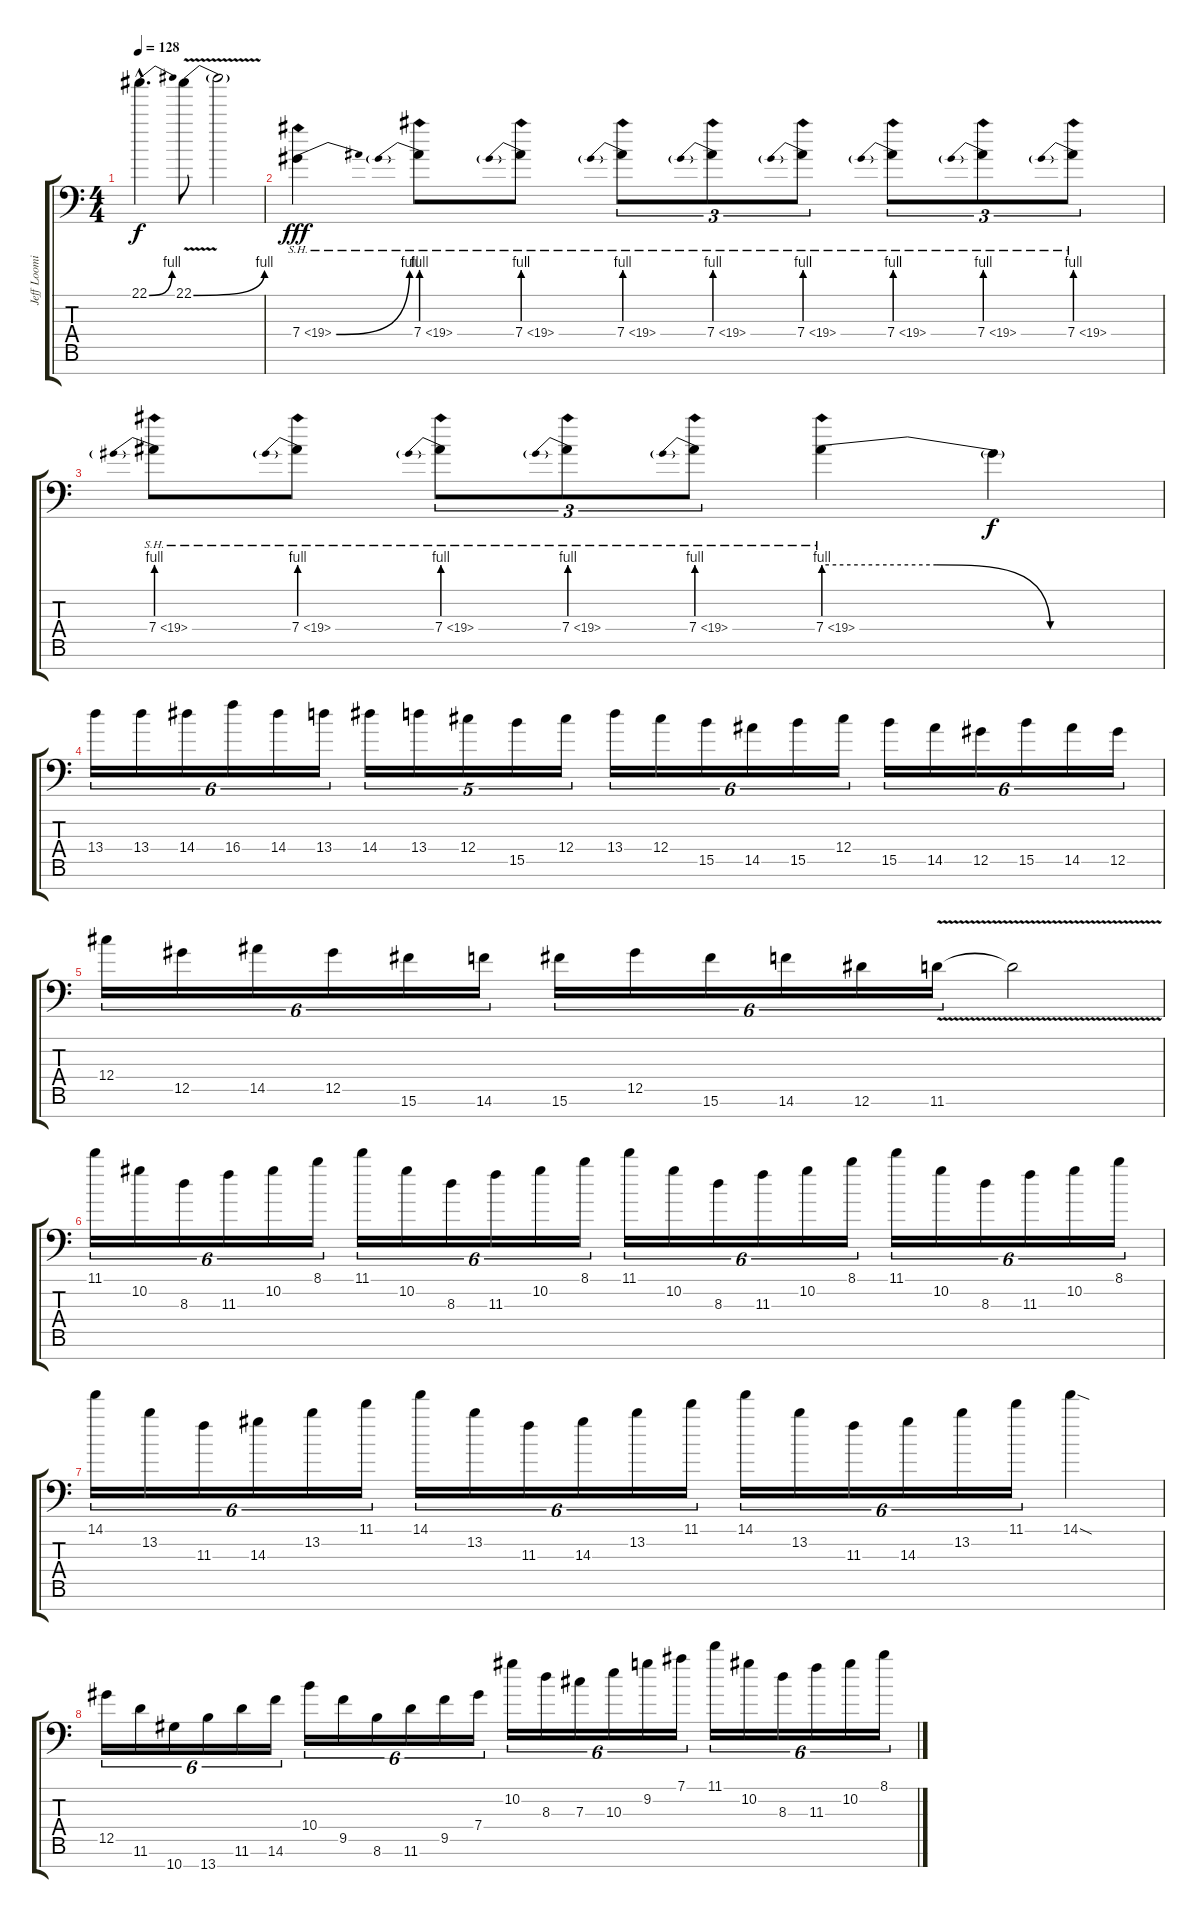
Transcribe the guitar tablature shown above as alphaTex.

\track ("Jeff Loomis Lead" "Jeff Loomi") {instrument distortionguitar}
\staff {score tabs}
\tuning (Eb4 Bb3 Gb3 Db3 Ab2 Eb2 Bb1) {hide}
\ts (4 4)
\tempo 128
\clef f4
\ks c
22.1{be (bend 0 0 60 4) hac}.4{d dy f} 22.1{be (bend 0 0 60 4) v}.8 22.1{t}.2 |
7.4{be (bend 0 0 60 4) sh 12}.4{dy fff} 7.4{be (prebend 0 4 60 4) sh 12}.8 7.4{be (prebend 0 4 60 4) sh 12}.8 7.4{be (prebend 0 4 60 4) sh 12}.8{tu (3 2)} 7.4{be (prebend 0 4 60 4) sh 12}.8{tu (3 2)} 7.4{be (prebend 0 4 60 4) sh 12}.8{tu (3 2)} 7.4{be (prebend 0 4 60 4) sh 12}.8{tu (3 2)} 7.4{be (prebend 0 4 60 4) sh 12}.8{tu (3 2)} 7.4{be (prebend 0 4 60 4) sh 12}.8{tu (3 2)} |
7.4{be (prebend 0 4 60 4) sh 12}.8 7.4{be (prebend 0 4 60 4) sh 12}.8 7.4{be (prebend 0 4 60 4) sh 12}.8{tu (3 2)} 7.4{be (prebend 0 4 60 4) sh 12}.8{tu (3 2)} 7.4{be (prebend 0 4 60 4) sh 12}.8{tu (3 2)} 7.4{be (custom 0 4 20 4 40 0 60 0) sh 12}.4 7.4{t}.4{dy f} |
13.4.16{tu (6 4)} 13.4.16{tu (6 4)} 14.4.16{tu (6 4)} 16.4.16{tu (6 4)} 14.4.16{tu (6 4)} 13.4.16{tu (6 4)} 14.4.16{tu (5 4)} 13.4.16{tu (5 4)} 12.4.16{tu (5 4)} 15.5.16{tu (5 4)} 12.4.16{tu (5 4)} 13.4.16{tu (6 4)} 12.4.16{tu (6 4)} 15.5.16{tu (6 4)} 14.5.16{tu (6 4)} 15.5.16{tu (6 4)} 12.4.16{tu (6 4)} 15.5.16{tu (6 4)} 14.5.16{tu (6 4)} 12.5.16{tu (6 4)} 15.5.16{tu (6 4)} 14.5.16{tu (6 4)} 12.5.16{tu (6 4)} |
12.4.16{tu (6 4)} 12.5.16{tu (6 4)} 14.5.16{tu (6 4)} 12.5.16{tu (6 4)} 15.6.16{tu (6 4)} 14.6.16{tu (6 4)} 15.6.16{tu (6 4)} 12.5.16{tu (6 4)} 15.6.16{tu (6 4)} 14.6.16{tu (6 4)} 12.6.16{tu (6 4)} 11.6{v}.16{tu (6 4)} 11.6{t}.2 |
11.1.16{tu (6 4)} 10.2.16{tu (6 4)} 8.3.16{tu (6 4)} 11.3.16{tu (6 4)} 10.2.16{tu (6 4)} 8.1.16{tu (6 4)} 11.1.16{tu (6 4)} 10.2.16{tu (6 4)} 8.3.16{tu (6 4)} 11.3.16{tu (6 4)} 10.2.16{tu (6 4)} 8.1.16{tu (6 4)} 11.1.16{tu (6 4)} 10.2.16{tu (6 4)} 8.3.16{tu (6 4)} 11.3.16{tu (6 4)} 10.2.16{tu (6 4)} 8.1.16{tu (6 4)} 11.1.16{tu (6 4)} 10.2.16{tu (6 4)} 8.3.16{tu (6 4)} 11.3.16{tu (6 4)} 10.2.16{tu (6 4)} 8.1.16{tu (6 4)} |
14.1.16{tu (6 4)} 13.2.16{tu (6 4)} 11.3.16{tu (6 4)} 14.3.16{tu (6 4)} 13.2.16{tu (6 4)} 11.1.16{tu (6 4)} 14.1.16{tu (6 4)} 13.2.16{tu (6 4)} 11.3.16{tu (6 4)} 14.3.16{tu (6 4)} 13.2.16{tu (6 4)} 11.1.16{tu (6 4)} 14.1.16{tu (6 4)} 13.2.16{tu (6 4)} 11.3.16{tu (6 4)} 14.3.16{tu (6 4)} 13.2.16{tu (6 4)} 11.1.16{tu (6 4)} 14.1{sod}.4 |
12.5.16{tu (6 4)} 11.6.16{tu (6 4)} 10.7.16{tu (6 4)} 13.7.16{tu (6 4)} 11.6.16{tu (6 4)} 14.6.16{tu (6 4)} 10.4.16{tu (6 4)} 9.5.16{tu (6 4)} 8.6.16{tu (6 4)} 11.6.16{tu (6 4)} 9.5.16{tu (6 4)} 7.4.16{tu (6 4)} 10.2.16{tu (6 4)} 8.3.16{tu (6 4)} 7.3.16{tu (6 4)} 10.3.16{tu (6 4)} 9.2.16{tu (6 4)} 7.1.16{tu (6 4)} 11.1.16{tu (6 4)} 10.2.16{tu (6 4)} 8.3.16{tu (6 4)} 11.3.16{tu (6 4)} 10.2.16{tu (6 4)} 8.1.16{tu (6 4)}
